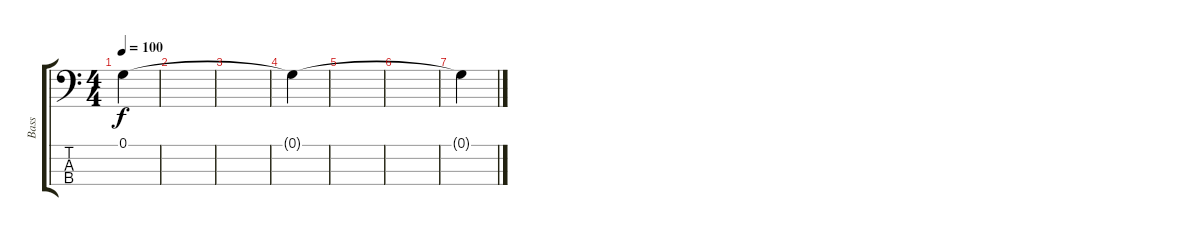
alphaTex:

\track ("Bass" "Bass") {instrument electricbassfinger}
\staff {score tabs}
\tuning (G2 D2 A1 E1) {hide}
\ts (4 4)
\tempo 100
\clef f4
\ks c
0.1.4{dy f} |
|
|
0.1{t}.4 |
|
|
0.1{t}.4
